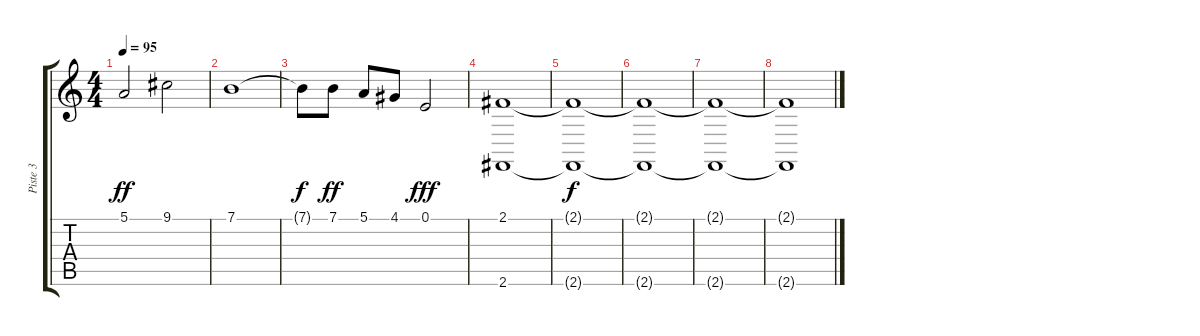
\track ("Piste 3" "Piste 3") {instrument stringensemble2}
\staff {score tabs}
\tuning (E4 B3 G3 D3 A2 E2) {hide}
\ts (4 4)
\tempo 95
\clef g2
\ks c
5.1.2{dy ff} 9.1.2 |
7.1.1 |
7.1{t}.8{dy f} 7.1.8{dy ff} 5.1.8 4.1.8 0.1.2{dy fff} |
(2.1 2.6).1 |
(2.1{t} 2.6{t}).1{dy f} |
(2.1{t} 2.6{t}).1 |
(2.1{t} 2.6{t}).1 |
(2.1{t} 2.6{t}).1
